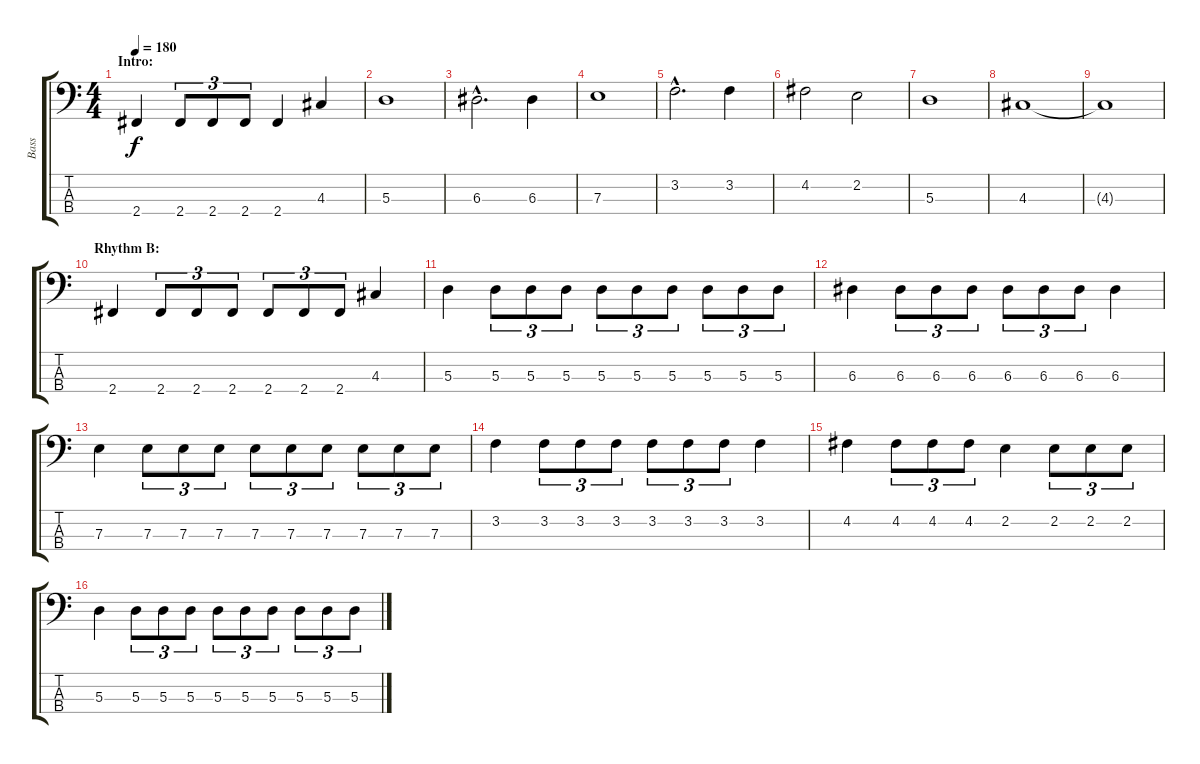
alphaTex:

\track ("Bass" "Bass") {instrument slapbass2}
\staff {score tabs}
\tuning (G2 D2 A1 E1) {hide}
\ts (4 4)
\section ("" "Intro:")
\tempo 180
\clef f4
\ks c
2.4.4{dy f instrument slapbass2} 2.4.8{tu (3 2)} 2.4.8{tu (3 2)} 2.4.8{tu (3 2)} 2.4.4 4.3.4 |
5.3.1 |
6.3{hac}.2{d} 6.3.4 |
7.3.1 |
3.2{hac}.2{d} 3.2.4 |
4.2.2 2.2.2 |
5.3.1 |
4.3.1 |
4.3{t}.1 |
\section ("" "Rhythm B:")
2.4.4 2.4.8{tu (3 2)} 2.4.8{tu (3 2)} 2.4.8{tu (3 2)} 2.4.8{tu (3 2)} 2.4.8{tu (3 2)} 2.4.8{tu (3 2)} 4.3.4 |
5.3.4 5.3.8{tu (3 2)} 5.3.8{tu (3 2)} 5.3.8{tu (3 2)} 5.3.8{tu (3 2)} 5.3.8{tu (3 2)} 5.3.8{tu (3 2)} 5.3.8{tu (3 2)} 5.3.8{tu (3 2)} 5.3.8{tu (3 2)} |
6.3.4 6.3.8{tu (3 2)} 6.3.8{tu (3 2)} 6.3.8{tu (3 2)} 6.3.8{tu (3 2)} 6.3.8{tu (3 2)} 6.3.8{tu (3 2)} 6.3.4 |
7.3.4 7.3.8{tu (3 2)} 7.3.8{tu (3 2)} 7.3.8{tu (3 2)} 7.3.8{tu (3 2)} 7.3.8{tu (3 2)} 7.3.8{tu (3 2)} 7.3.8{tu (3 2)} 7.3.8{tu (3 2)} 7.3.8{tu (3 2)} |
3.2.4 3.2.8{tu (3 2)} 3.2.8{tu (3 2)} 3.2.8{tu (3 2)} 3.2.8{tu (3 2)} 3.2.8{tu (3 2)} 3.2.8{tu (3 2)} 3.2.4 |
4.2.4 4.2.8{tu (3 2)} 4.2.8{tu (3 2)} 4.2.8{tu (3 2)} 2.2.4 2.2.8{tu (3 2)} 2.2.8{tu (3 2)} 2.2.8{tu (3 2)} |
5.3.4 5.3.8{tu (3 2)} 5.3.8{tu (3 2)} 5.3.8{tu (3 2)} 5.3.8{tu (3 2)} 5.3.8{tu (3 2)} 5.3.8{tu (3 2)} 5.3.8{tu (3 2)} 5.3.8{tu (3 2)} 5.3.8{tu (3 2)}
